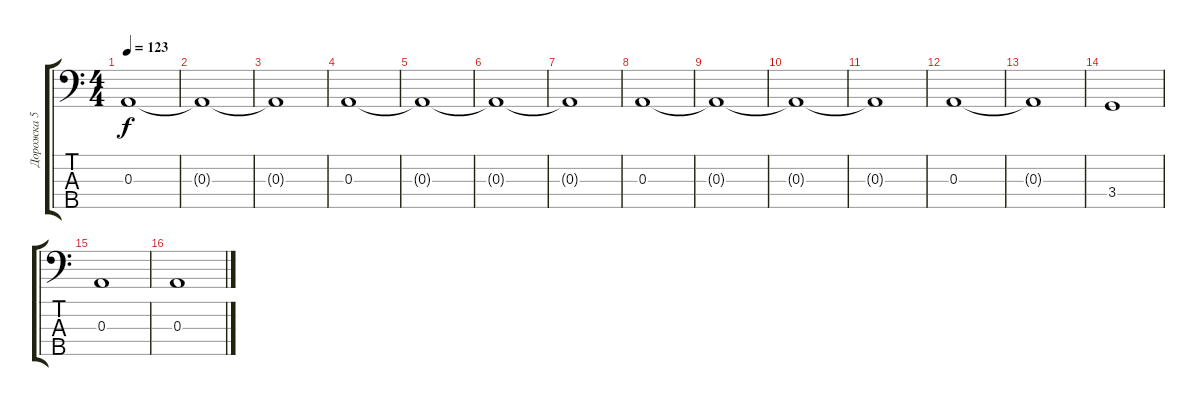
\track ("Дорожка 5" "Дорожка 5") {instrument synthbass1}
\staff {score tabs}
\tuning (G2 D2 A1 E1 B0) {hide}
\ts (4 4)
\tempo 123
\clef f4
\ks c
0.3{t}.1{dy f} |
0.3{t}.1 |
0.3{t}.1 |
0.3.1 |
0.3{t}.1 |
0.3{t}.1 |
0.3{t}.1 |
0.3.1 |
0.3{t}.1 |
0.3{t}.1 |
0.3{t}.1 |
0.3.1 |
0.3{t}.1 |
3.4.1 |
0.3.1 |
0.3.1
